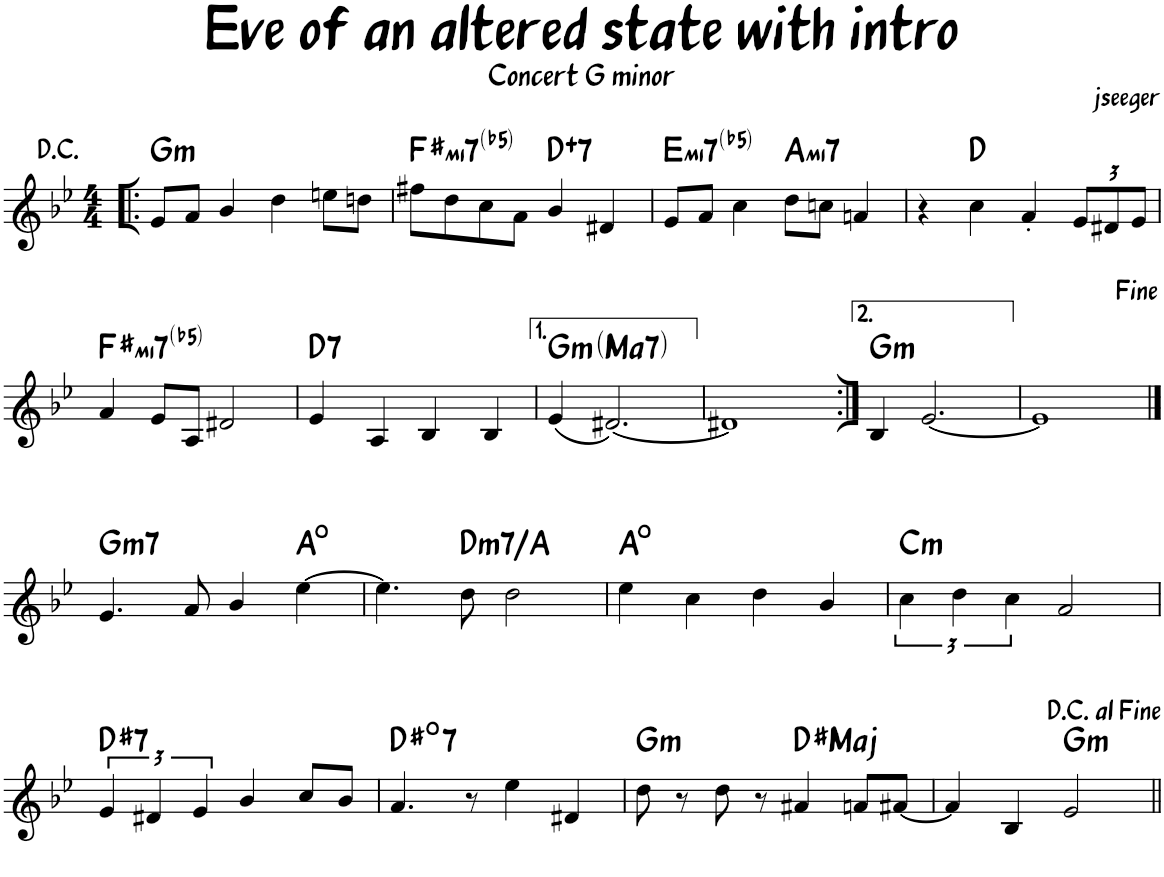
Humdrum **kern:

**kern	**harte
*part1	*part1
*staff1	*
*I"Piano	*
*I'Pno.	*
*stria4	*
*clefG2	*
*k[b-e-]	*
*M4/4	*
=1!|:	=1!|:
!	!LO:H:kt=m
8g/L	G:min
8a/J	.
4b-/	.
4dd\	.
8een\L	.
8ddn\J	.
=2	=2
!	!LO:H:kt=mi7(b5)
8ff#X\L	F#:hdim7
8dd\	.
8cc\	.
8a\J	.
!	!LO:H:kt=7
4b-/	D:aug(b7)
4f#X/	.
=3	=3
!	!LO:H:kt=mi7(b5)
8g/L	E:hdim7
8a/J	.
4cc\	.
!	!LO:H:kt=mi7
8dd\L	A:min7
8ccn\J	.
4an/	.
=4	=4
4r	.
4cc\	D:maj
4a'/	.
*Xbrackettup	*
12g/L	.
12f#X/	.
12g/J	.
!!LO:LB:g=z
=5	=5
!	!LO:H:kt=mi7(b5)
4a/	F#:hdim7
8g/L	.
8c/J	.
2f#X/	.
=6	=6
!	!LO:H:kt=7
4g/	D:7
4c/	.
4d/	.
4d/	.
=7	=7
!	!LO:H:kt=m
(4g/	G:min
!	!LO:H:kt=Ma7
[2.f#X/)	N
=8	=8
1f#X]	.
=9:|!	=9:|!
!	!LO:H:kt=m
4d/	G:min
[2.g/	.
=10	=10
1g]	.
!!LO:LB:g=z
==11	==11
!	!LO:H:kt=m7
4.g/	G:min7
8a/	.
4b-/	.
[4ee-\	A:dim
=12	=12
4.ee-\]	.
!	!LO:H:kt=m7
8dd\	D:min7/5
2dd\	.
=13	=13
4ee-\	A:dim
4cc\	.
4dd\	.
4b-/	.
=14	=14
*brackettup	*
!	!LO:H:kt=m
6cc\	C:min
6dd\	.
6cc\	.
2a/	.
!!LO:LB:g=z
=15	=15
!	!LO:H:kt=7
6g/	D#:7
6f#X/	.
6g/	.
4b-/	.
8cc/L	.
8b-/J	.
=16	=16
!	!LO:H:kt=7
4.a/	D#:dim7
8r	.
4ee-\	.
4f#X/	.
=17	=17
!	!LO:H:kt=m
8dd\	G:min
8r	.
8dd\	.
8r	.
!	!LO:H:kt=Maj
4a#X/	D#:maj
8an/L	.
[8a#X/J	.
=18	=18
4a#/]	.
4d/	.
!	!LO:H:kt=m
2g/	G:min
=||	=||
*-	*-
